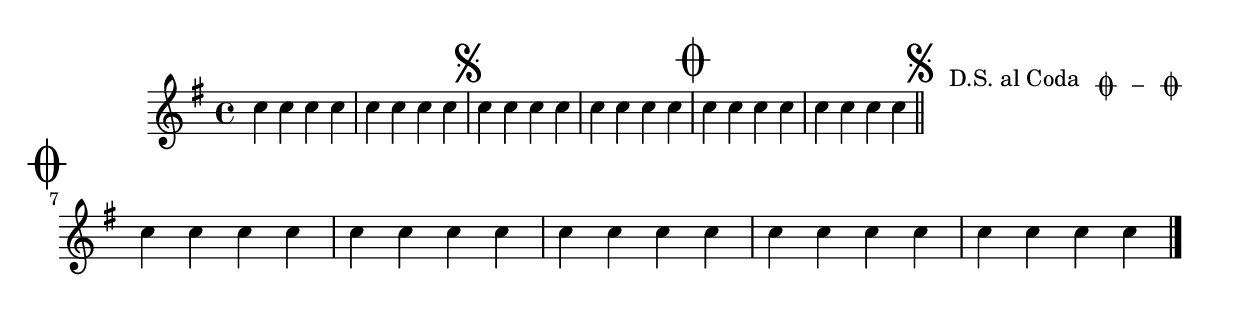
%% Do not edit this file; it is auto-generated from LSR http://lsr.dsi.unimi.it
%% This file is in the public domain.
\version "2.11.48"

\header {
  lsrtags = "repeats, breaks"

  texidoc = "
If you want to place an exiting segno sign and add text like \"D.S. al
Coda\" next to it where usually the staff lines are you can use this
snippet. The coda will resume in a new line. There is a variation
documented in this snippet, where the coda will remain on the same
line.

"
  doctitle = "Positioning segno and coda (with line break)"
} % begin verbatim
{ 
  \clef treble
  \key g \major
  \time 4/4
  \relative c'' {
    \repeat unfold 2 {
      | c4 c c c
    }
    
    % Set segno sign as rehearsal mark and adjust size if needed
    % \once \override Score.RehearsalMark #'font-size = #3
    \mark \markup { \musicglyph #"scripts.segno" }
    \repeat unfold 2 {
      | c4 c c c
    }
    
    % Set coda sign as rehearsal mark and adjust size if needed
    \once \override Score.RehearsalMark #'font-size = #4
    \mark \markup { \musicglyph #"scripts.coda" }
    \repeat unfold 2 {
      | c4 c c c
    }
    
    % Should Coda be on anew line?
    % Coda NOT on new line: use \nobreak
    % Coda on new line: DON'T use \nobreak
    % \noBreak
    
    \bar "||"
    
    % Set segno sign as rehearsal mark and adjust size if needed
    \once \override Score.RehearsalMark #'break-visibility = #begin-of-line-invisible
    % \once \override Score.RehearsalMark #'font-size = #3
    \mark \markup { \musicglyph #"scripts.segno" }
    
    % Here begins the trickery! 
    % \cadenzaOn will suppress the bar count and \stopStaff removes the staff lines.
    \cadenzaOn 
      \stopStaff 
        % Some examples of possible text-displays 
        
        % text line-aligned
        % ==================
        % Move text to the desired position
        % \once \override TextScript #'extra-offset = #'( 2 . -3.5 )
        % | s1*0^\markup { D.S. al Coda } }
        
        % text center-aligned
        % ====================
        % Move text to the desired position
        % \once \override TextScript #'extra-offset = #'( 6 . -5.0 )
        % | s1*0^\markup { \center-align { D.S. "al Coda" } }
        
        % text and symbols center-aligned
        % ===============================
        % Move text to the desired position and tweak spacing for optimum text alignment
        %\once \override TextScript #'extra-offset = #'( 8 . -5.5 )
        \once \override TextScript #'word-space = #1.5
        \once \override TextScript #'X-offset = #8
        \once \override TextScript #'Y-offset = #1.5
        | s1*0^\markup { \center-align { "D.S. al Coda" \line { \musicglyph #"scripts.coda" \musicglyph #"scripts.tenuto" \musicglyph #"scripts.coda"} } }
        
        % Increasing the unfold counter will expand the staff-free space
        \repeat unfold 4 {
          s4 s4 s4 s4
          \bar ""
        }
        % Resume bar count and show staff lines again
     \startStaff
   \cadenzaOff
   
   % Should Coda be on new line?
   % Coda NOT on new line: DON'T use \break
   % Coda on new line: use \break
   \break 
   
   % Show up, you clef and key!
   \once \override Staff.KeySignature #'break-visibility = #end-of-line-invisible
   \once \override Staff.Clef #'break-visibility = #end-of-line-invisible

   % Set coda sign as rehearsal mark and adjust size and position
   
   % Put the coda sign ontop of the (treble-)clef dependend on coda's line-position
      
     % Coda NOT on new line, use this:
     % \once \override Score.RehearsalMark #'extra-offset = #'( -2 . 1.75 )
     
     % Coda on new line, use this:
     \once \override Score.RehearsalMark #'extra-offset = #'( -8.42 . 1.75 )
   
   \once \override Score.RehearsalMark #'font-size = #5
   \mark \markup { \musicglyph #"scripts.coda" }

   % The coda
   \repeat unfold 5 {
      | c4 c c c
    }
    \bar"|."
  }
}
